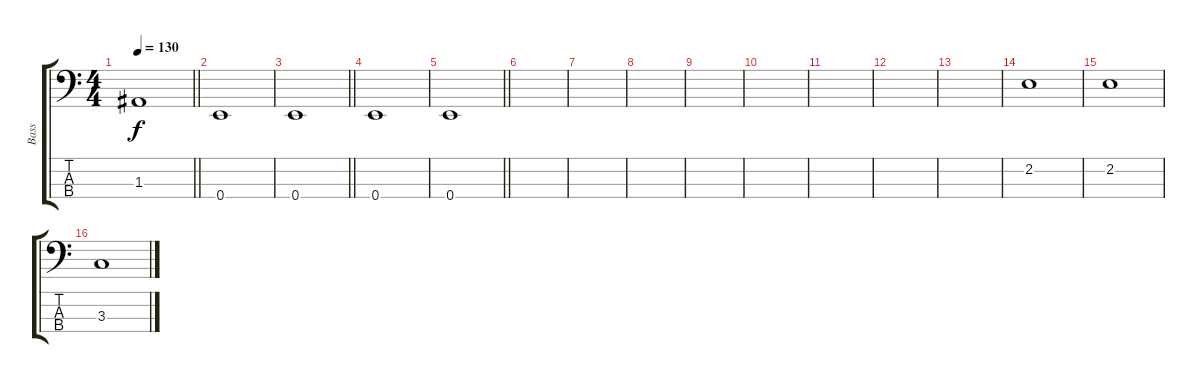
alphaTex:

\track ("Bass" "Bass") {instrument electricbassfinger}
\staff {score tabs}
\tuning (G2 D2 A1 E1) {hide}
\ts (4 4)
\tempo 130
\clef f4
\barLineRight lightlight
\ks c
1.3.1{dy f} |
0.4.1 |
\barLineRight lightlight
0.4.1 |
0.4.1 |
\barLineRight lightlight
0.4.1 |
|
|
|
|
|
|
|
|
2.2.1 |
2.2.1 |
3.3.1
